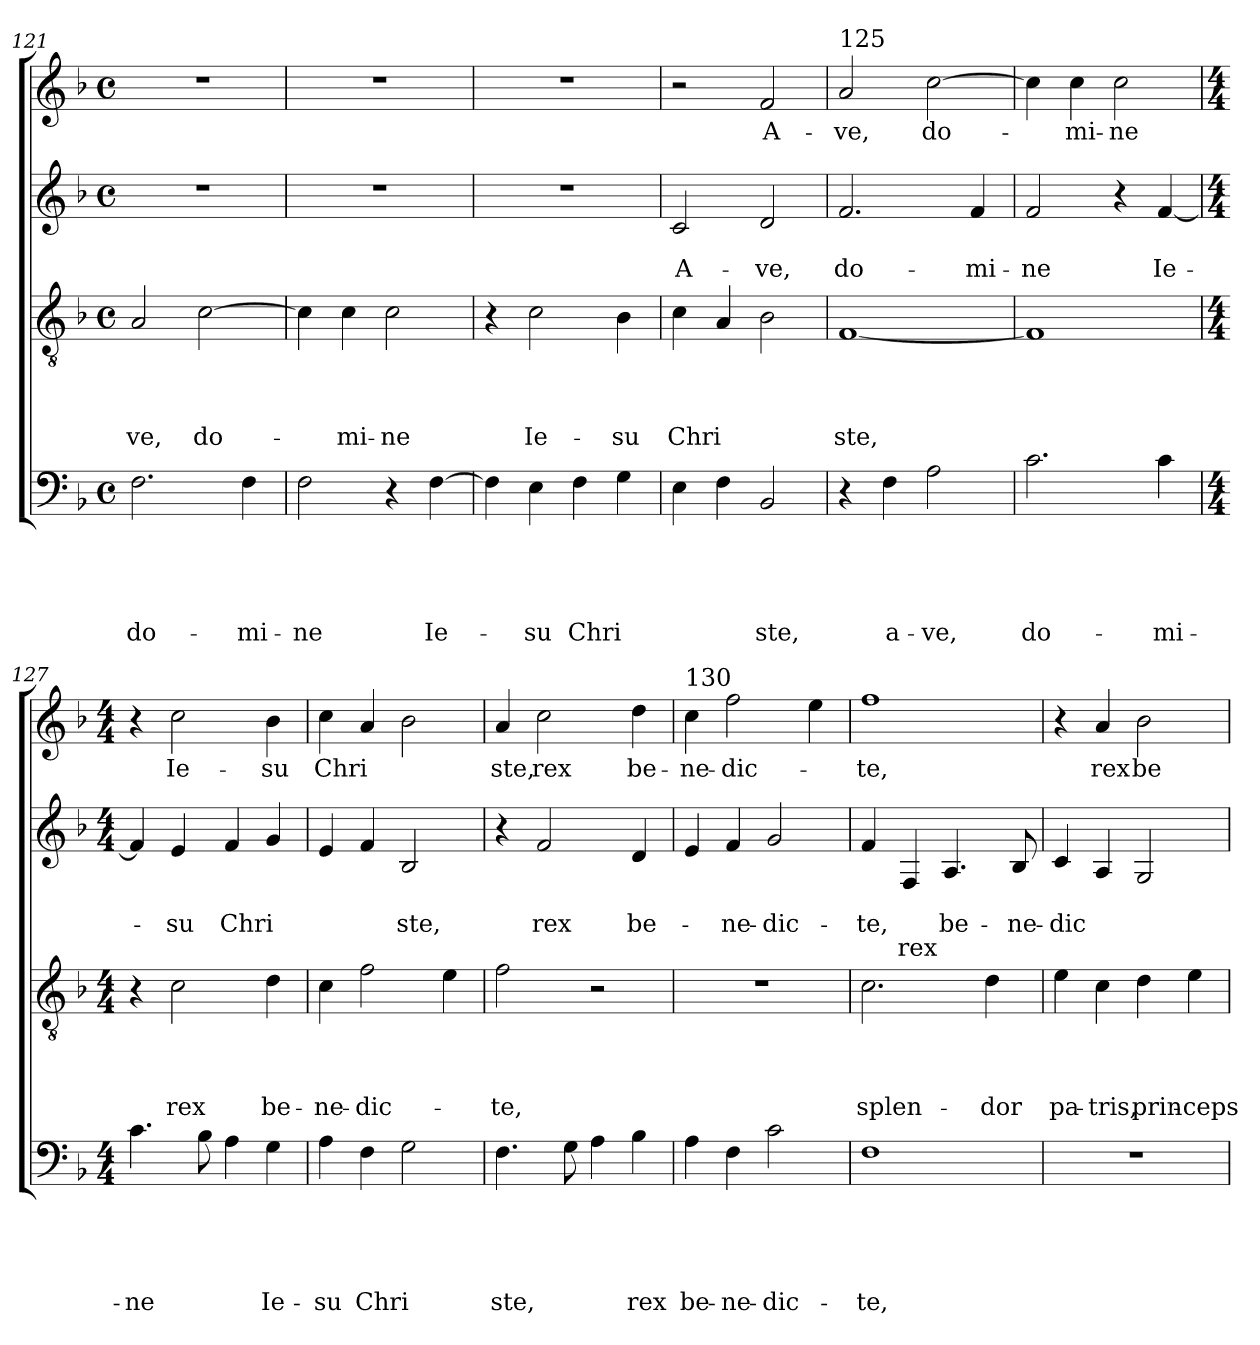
**kern	**text	**text	**text	**text	**text	**kern	**text	**text	**text	**text	**kern	**text	**text	**text	**kern	**text
*part4	*part4	*part4	*part4	*part4	*part4	*part3	*part3	*part3	*part3	*part3	*part2	*part2	*part2	*part2	*part1	*part1
*staff4	*staff4	*staff4	*staff4	*staff4	*staff4	*staff3	*staff3	*staff3	*staff3	*staff3	*staff2	*staff2	*staff2	*staff2	*staff1	*staff1
*clefF4	*	*	*	*	*	*clefGv2	*	*	*	*	*clefG2	*	*	*	*clefG2	*
*k[b-]	*	*	*	*	*	*k[b-]	*	*	*	*	*k[b-]	*	*	*	*k[b-]	*
*F:	*	*	*	*	*	*F:	*	*	*	*	*F:	*	*	*	*F:	*
*M4/4	*	*	*	*	*	*M4/4	*	*	*	*	*M4/4	*	*	*	*M4/4	*
*met(c)	*	*	*	*	*	*met(c)	*	*	*	*	*met(c)	*	*	*	*met(c)	*
=121	=121	=121	=121	=121	=121	=121	=121	=121	=121	=121	=121	=121	=121	=121	=121	=121
!	!	!	!	!	!LO:LY:b	!	!	!	!	!LO:LY:b	!	!	!	!	!	!
2.F\	.	.	.	.	do-	2A/	.	.	.	-ve,	1r	.	.	.	1r	.
!	!	!	!	!	!	!	!	!	!	!LO:LY:b	!	!	!	!	!	!
.	.	.	.	.	.	[2c\	.	.	.	do-	.	.	.	.	.	.
!	!	!	!	!	!LO:LY:b	!	!	!	!	!	!	!	!	!	!	!
4F\	.	.	.	.	-mi-	.	.	.	.	.	.	.	.	.	.	.
=122	=122	=122	=122	=122	=122	=122	=122	=122	=122	=122	=122	=122	=122	=122	=122	=122
!	!	!	!	!	!LO:LY:b	!	!	!	!	!	!	!	!	!	!	!
2F\	.	.	.	.	-ne	4c\]	.	.	.	.	1r	.	.	.	1r	.
!	!	!	!	!	!	!	!	!	!	!LO:LY:b	!	!	!	!	!	!
.	.	.	.	.	.	4c\	.	.	.	-mi-	.	.	.	.	.	.
!	!	!	!	!	!	!	!	!	!	!LO:LY:b	!	!	!	!	!	!
4r	.	.	.	.	.	2c\	.	.	.	-ne	.	.	.	.	.	.
!	!	!	!	!	!LO:LY:b	!	!	!	!	!	!	!	!	!	!	!
[4F\	.	.	.	.	Ie-	.	.	.	.	.	.	.	.	.	.	.
=123	=123	=123	=123	=123	=123	=123	=123	=123	=123	=123	=123	=123	=123	=123	=123	=123
4F\]	.	.	.	.	.	4r	.	.	.	.	1r	.	.	.	1r	.
!	!	!	!	!	!LO:LY:b	!	!	!	!	!LO:LY:b	!	!	!	!	!	!
4E\	.	.	.	.	-su	2c\	.	.	.	Ie-	.	.	.	.	.	.
!	!	!	!	!	!LO:LY:b	!	!	!	!	!	!	!	!	!	!	!
4F\	.	.	.	.	Chri	.	.	.	.	.	.	.	.	.	.	.
!	!	!	!	!	!	!	!	!	!	!LO:LY:b	!	!	!	!	!	!
4G\	.	.	.	.	.	4B-\	.	.	.	-su	.	.	.	.	.	.
=124	=124	=124	=124	=124	=124	=124	=124	=124	=124	=124	=124	=124	=124	=124	=124	=124
!	!	!	!	!	!	!	!	!	!	!LO:LY:b	!	!	!LO:LY:b	!	!	!
4E\	.	.	.	.	.	4c\	.	.	.	Chri	2c/	.	A-	.	2r	.
4F\	.	.	.	.	.	4A/	.	.	.	.	.	.	.	.	.	.
!	!	!	!	!	!LO:LY:b	!	!	!	!	!	!	!	!LO:LY:b	!	!	!LO:LY:b
2BB-/	.	.	.	.	ste,	2B-\	.	.	.	.	2d/	.	-ve,	.	2f/	A-
=125	=125	=125	=125	=125	=125	=125	=125	=125	=125	=125	=125	=125	=125	=125	=125	=125
!	!	!	!	!	!	!	!	!	!	!	!	!	!	!	!LO:TX:a:t=125	!
!	!	!	!	!	!	!	!	!	!	!LO:LY:b	!	!	!LO:LY:b	!	!	!LO:LY:b
4r	.	.	.	.	.	[1F	.	.	.	ste,	2.f/	.	do-	.	2a/	-ve,
!	!	!	!	!	!LO:LY:b	!	!	!	!	!	!	!	!	!	!	!
4F\	.	.	.	.	a-	.	.	.	.	.	.	.	.	.	.	.
!	!	!	!	!	!LO:LY:b	!	!	!	!	!	!	!	!	!	!	!LO:LY:b
2A\	.	.	.	.	-ve,	.	.	.	.	.	.	.	.	.	[2cc\	do-
!	!	!	!	!	!	!	!	!	!	!	!	!	!LO:LY:b	!	!	!
.	.	.	.	.	.	.	.	.	.	.	4f/	.	-mi-	.	.	.
=126	=126	=126	=126	=126	=126	=126	=126	=126	=126	=126	=126	=126	=126	=126	=126	=126
!	!	!	!	!	!LO:LY:b	!	!	!	!	!	!	!	!LO:LY:b	!	!	!
2.c\	.	.	.	.	do-	1F]	.	.	.	.	2f/	.	-ne	.	4cc\]	.
!	!	!	!	!	!	!	!	!	!	!	!	!	!	!	!	!LO:LY:b
.	.	.	.	.	.	.	.	.	.	.	.	.	.	.	4cc\	-mi-
!	!	!	!	!	!	!	!	!	!	!	!	!	!	!	!	!LO:LY:b
.	.	.	.	.	.	.	.	.	.	.	4r	.	.	.	2cc\	-ne
!	!	!	!	!	!LO:LY:b	!	!	!	!	!	!	!	!LO:LY:b	!	!	!
4c\	.	.	.	.	-mi-	.	.	.	.	.	[4f/	.	Ie-	.	.	.
!!LO:LB:g=z
=127	=127	=127	=127	=127	=127	=127	=127	=127	=127	=127	=127	=127	=127	=127	=127	=127
*M4/4	*	*	*	*	*	*M4/4	*	*	*	*	*M4/4	*	*	*	*M4/4	*
!	!	!	!	!	!LO:LY:b	!	!	!	!	!	!	!	!	!	!	!
4.c\	.	.	.	.	-­ne	4r	.	.	.	.	4f/]	.	.	.	4r	.
!	!	!	!	!	!	!	!	!	!	!LO:LY:b	!	!	!LO:LY:b	!	!	!LO:LY:b
.	.	.	.	.	.	2c\	.	.	.	rex	4e/	.	-su	.	2cc\	Ie-
8B-\	.	.	.	.	.	.	.	.	.	.	.	.	.	.	.	.
!	!	!	!	!	!	!	!	!	!	!	!	!	!LO:LY:b	!	!	!
4A\	.	.	.	.	.	.	.	.	.	.	4f/	.	Chri	.	.	.
!	!	!	!	!	!LO:LY:b	!	!	!	!	!LO:LY:b	!	!	!	!	!	!LO:LY:b
4G\	.	.	.	.	Ie-	4d\	.	.	.	be-	4g/	.	.	.	4b-\	-su
=128	=128	=128	=128	=128	=128	=128	=128	=128	=128	=128	=128	=128	=128	=128	=128	=128
!	!	!	!	!	!LO:LY:b	!	!	!	!	!LO:LY:b	!	!	!	!	!	!LO:LY:b
4A\	.	.	.	.	-su	4c\	.	.	.	-ne-	4e/	.	.	.	4cc\	Chri
!	!	!	!	!	!LO:LY:b	!	!	!	!	!LO:LY:b	!	!	!	!	!	!
4F\	.	.	.	.	Chri	2f\	.	.	.	-dic-	4f/	.	.	.	4a/	.
!	!	!	!	!	!	!	!	!	!	!	!	!	!LO:LY:b	!	!	!
2G\	.	.	.	.	.	.	.	.	.	.	2B-/	.	ste,	.	2b-\	.
.	.	.	.	.	.	4e\	.	.	.	.	.	.	.	.	.	.
=129	=129	=129	=129	=129	=129	=129	=129	=129	=129	=129	=129	=129	=129	=129	=129	=129
!	!	!	!	!	!LO:LY:b	!	!	!	!	!LO:LY:b	!	!	!	!	!	!LO:LY:b
4.F\	.	.	.	.	ste,	2f\	.	.	.	-te,	4r	.	.	.	4a/	ste,
!	!	!	!	!	!	!	!	!	!	!	!	!	!LO:LY:b	!	!	!LO:LY:b
.	.	.	.	.	.	.	.	.	.	.	2f/	.	rex	.	2cc\	rex
8G\	.	.	.	.	.	.	.	.	.	.	.	.	.	.	.	.
4A\	.	.	.	.	.	2r	.	.	.	.	.	.	.	.	.	.
!	!	!	!	!	!LO:LY:b	!	!	!	!	!	!	!	!LO:LY:b	!	!	!LO:LY:b
4B-\	.	.	.	.	rex	.	.	.	.	.	4d/	.	be-	.	4dd\	be-
=130	=130	=130	=130	=130	=130	=130	=130	=130	=130	=130	=130	=130	=130	=130	=130	=130
!	!	!	!	!	!	!	!	!	!	!	!	!	!	!	!LO:TX:a:t=130	!
!	!	!	!	!	!LO:LY:b	!	!	!	!	!	!	!	!	!	!	!LO:LY:b
4A\	.	.	.	.	be-	1r	.	.	.	.	4e/	.	.	.	4cc\	-ne-
!	!	!	!	!	!LO:LY:b	!	!	!	!	!	!	!	!LO:LY:b	!	!	!LO:LY:b
4F\	.	.	.	.	-ne-	.	.	.	.	.	4f/	.	-ne-	.	2ff\	-dic-
!	!	!	!	!	!LO:LY:b	!	!	!	!	!	!	!	!LO:LY:b	!	!	!
2c\	.	.	.	.	-dic-	.	.	.	.	.	2g/	.	-dic-	.	.	.
.	.	.	.	.	.	.	.	.	.	.	.	.	.	.	4ee\	.
=131	=131	=131	=131	=131	=131	=131	=131	=131	=131	=131	=131	=131	=131	=131	=131	=131
!	!	!	!	!	!LO:LY:b	!	!	!	!	!LO:LY:b	!	!	!LO:LY:b	!	!	!LO:LY:b
1F	.	.	.	.	-te,	2.c\	.	.	.	splen-	4f/	.	-te,	.	1ff	-te,
!	!	!	!	!	!	!	!	!	!	!	!	!	!	!LO:LY:b	!	!
.	.	.	.	.	.	.	.	.	.	.	4F/	.	.	rex	.	.
!	!	!	!	!	!	!	!	!	!	!	!	!	!LO:LY:b	!	!	!
.	.	.	.	.	.	.	.	.	.	.	4.A/	.	be-	.	.	.
!	!	!	!	!	!	!	!	!	!	!LO:LY:b	!	!	!	!	!	!
.	.	.	.	.	.	4d\	.	.	.	-dor	.	.	.	.	.	.
!	!	!	!	!	!	!	!	!	!	!	!	!	!LO:LY:b	!	!	!
.	.	.	.	.	.	.	.	.	.	.	8B-/	.	-ne-	.	.	.
=132	=132	=132	=132	=132	=132	=132	=132	=132	=132	=132	=132	=132	=132	=132	=132	=132
!	!	!	!	!	!	!	!	!	!	!LO:LY:b	!	!	!LO:LY:b	!	!	!
1r	.	.	.	.	.	4e\	.	.	.	pa-	4c/	.	-dic	.	4r	.
!	!	!	!	!	!	!	!	!	!	!LO:LY:b	!	!	!	!	!	!LO:LY:b
.	.	.	.	.	.	4c\	.	.	.	-tris,	4A/	.	.	.	4a/	rex
!	!	!	!	!	!	!	!	!	!	!LO:LY:b	!	!	!	!	!	!LO:LY:b
.	.	.	.	.	.	4d\	.	.	.	prin-	2G/	.	.	.	2b-\	be-
!	!	!	!	!	!	!	!	!	!	!LO:LY:b	!	!	!	!	!	!
.	.	.	.	.	.	4e\	.	.	.	-ceps	.	.	.	.	.	.
=	=	=	=	=	=	=	=	=	=	=	=	=	=	=	=	=
*-	*-	*-	*-	*-	*-	*-	*-	*-	*-	*-	*-	*-	*-	*-	*-	*-
